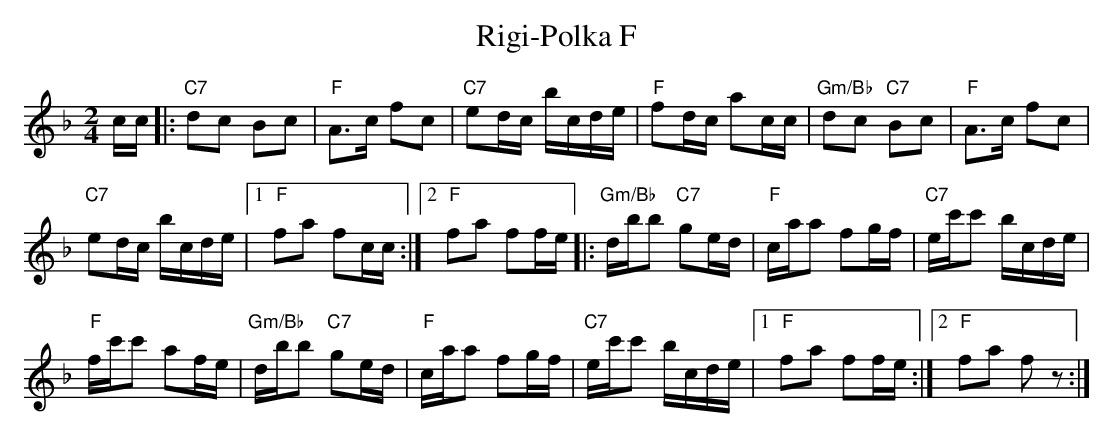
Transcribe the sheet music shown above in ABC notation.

X:1
T:Rigi-Polka F
M:2/4
L:1/16
K:F
cc |: "C7"d2c2 B2c2 | "F"A3c f2c2 | "C7"e2dc bcde | "F"f2dc a2cc | "Gm/Bb"d2c2 "C7"B2c2 | "F"A3c f2c2 |
"C7"e2dc bcde |1 "F"f2a2 f2cc :|2 "F"f2a2 f2fe |: "Gm/Bb"dbb2 "C7"g2ed | "F"caa2 f2gf | "C7"ec'c'2 bcde |
"F"fc'c'2 a2fe | "Gm/Bb"dbb2 "C7"g2ed | "F"caa2 f2gf | "C7"ec'c'2 bcde |1 "F"f2a2 f2fe :|2 "F"f2a2 f2z2 :|
